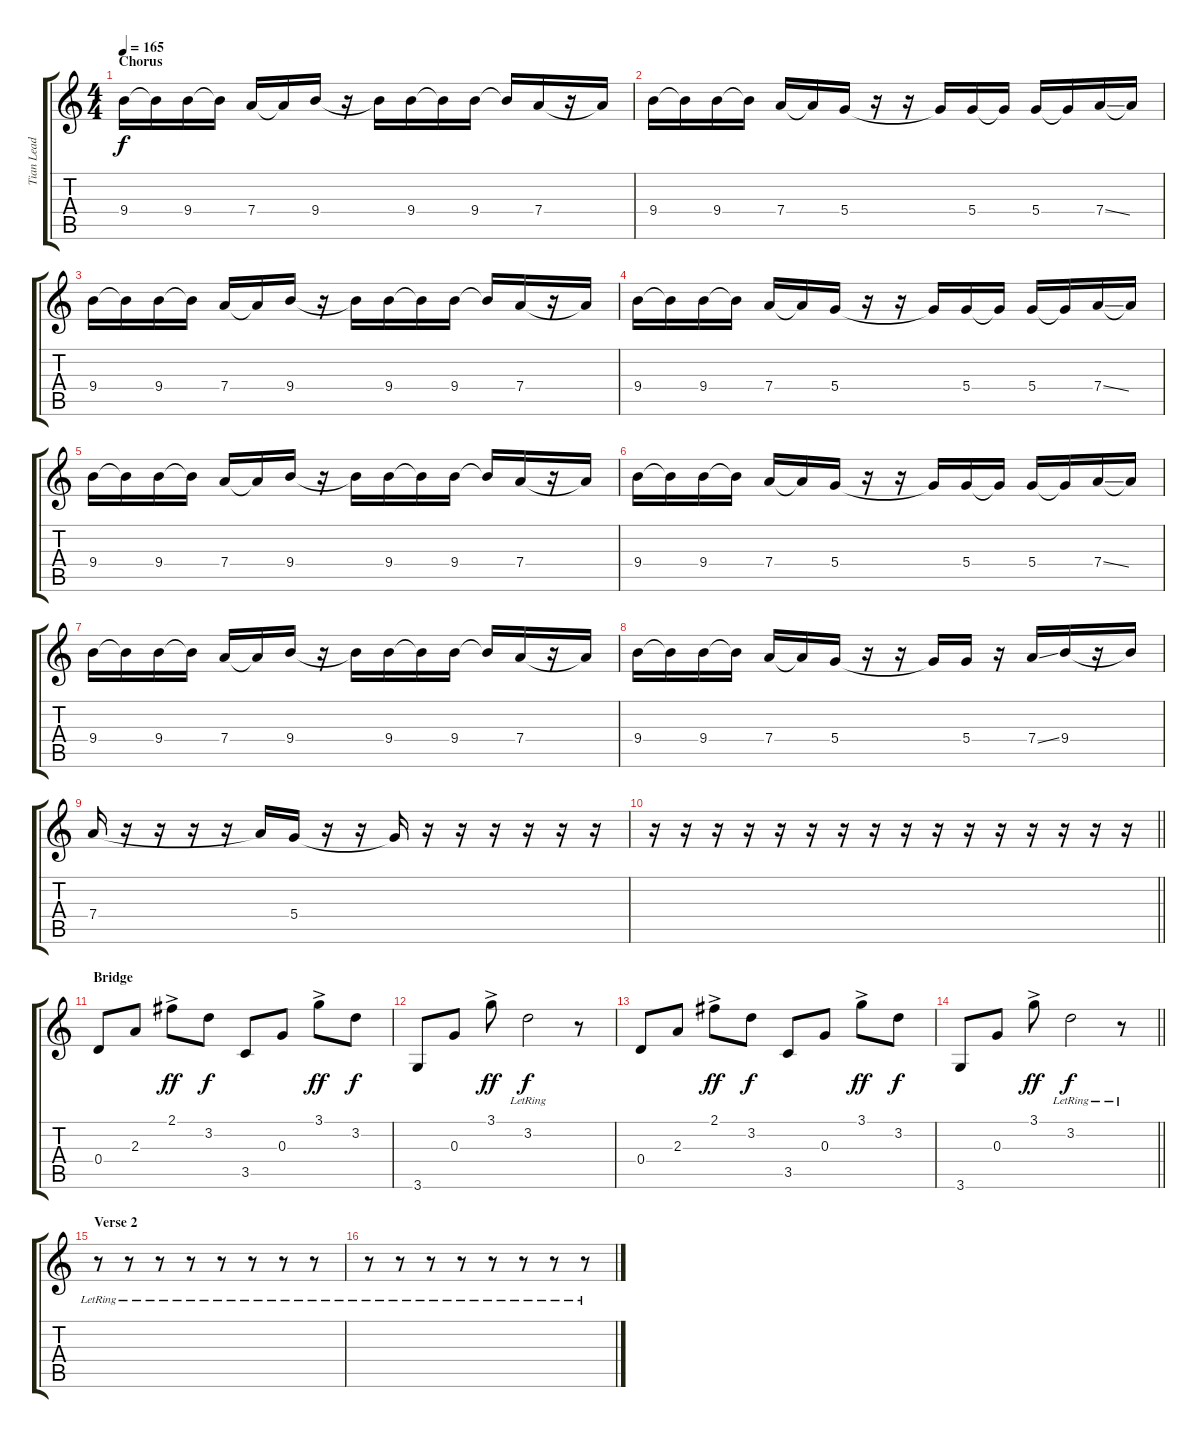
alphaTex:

\track ("Tian Lead" "Tian Lead") {instrument acousticguitarsteel}
\staff {score tabs}
\tuning (E4 B3 G3 D3 A2 E2) {hide}
\ts (4 4)
\section ("" "Chorus")
\tempo 165
\clef g2
\ks c
9.4.16{dy f} 9.4{t}.16 9.4.16 9.4{t}.16 7.4.16 7.4{t}.16 9.4.16 r.16 9.4{t}.16 9.4.16 9.4{t}.16 9.4.16 9.4{t}.16 7.4.16 r.16 7.4{t}.16 |
9.4.16 9.4{t}.16 9.4.16 9.4{t}.16 7.4.16 7.4{t}.16 5.4.16 r.16 r.16 5.4{t}.16 5.4.16 5.4{t}.16 5.4.16 5.4{t}.16 7.4{ss}.16 7.4{t}.16 |
9.4.16 9.4{t}.16 9.4.16 9.4{t}.16 7.4.16 7.4{t}.16 9.4.16 r.16 9.4{t}.16 9.4.16 9.4{t}.16 9.4.16 9.4{t}.16 7.4.16 r.16 7.4{t}.16 |
9.4.16 9.4{t}.16 9.4.16 9.4{t}.16 7.4.16 7.4{t}.16 5.4.16 r.16 r.16 5.4{t}.16 5.4.16 5.4{t}.16 5.4.16 5.4{t}.16 7.4{ss}.16 7.4{t}.16 |
9.4.16 9.4{t}.16 9.4.16 9.4{t}.16 7.4.16 7.4{t}.16 9.4.16 r.16 9.4{t}.16 9.4.16 9.4{t}.16 9.4.16 9.4{t}.16 7.4.16 r.16 7.4{t}.16 |
9.4.16 9.4{t}.16 9.4.16 9.4{t}.16 7.4.16 7.4{t}.16 5.4.16 r.16 r.16 5.4{t}.16 5.4.16 5.4{t}.16 5.4.16 5.4{t}.16 7.4{ss}.16 7.4{t}.16 |
9.4.16 9.4{t}.16 9.4.16 9.4{t}.16 7.4.16 7.4{t}.16 9.4.16 r.16 9.4{t}.16 9.4.16 9.4{t}.16 9.4.16 9.4{t}.16 7.4.16 r.16 7.4{t}.16 |
9.4.16 9.4{t}.16 9.4.16 9.4{t}.16 7.4.16 7.4{t}.16 5.4.16 r.16 r.16 5.4{t}.16 5.4.16 r.16 7.4{ss}.16 9.4.16 r.16 9.4{t}.16 |
7.4.16 r.16 r.16 r.16 r.16 7.4{t}.16 5.4.16 r.16 r.16 5.4{t}.16 r.16 r.16 r.16 r.16 r.16 r.16 |
\barLineRight lightlight
r.16 r.16 r.16 r.16 r.16 r.16 r.16 r.16 r.16 r.16 r.16 r.16 r.16 r.16 r.16 r.16 |
\section ("" "Bridge")
0.4.8 2.3.8 2.1{ac}.8{dy ff} 3.2.8{dy f} 3.5.8 0.3.8 3.1{ac}.8{dy ff} 3.2.8{dy f} |
3.6.8 0.3.8 3.1{ac}.8{dy ff} 3.2{lr}.2{dy f} r.8 |
0.4.8 2.3.8 2.1{ac}.8{dy ff} 3.2.8{dy f} 3.5.8 0.3.8 3.1{ac}.8{dy ff} 3.2.8{dy f} |
\barLineRight lightlight
3.6.8 0.3.8 3.1{ac}.8{dy ff} 3.2{lr}.2{dy f} r.8 |
\section ("" "Verse 2")
r.8 r.8 r.8 r.8 r.8 r.8 r.8 r.8 |
r.8 r.8 r.8 r.8 r.8 r.8 r.8 r.8
